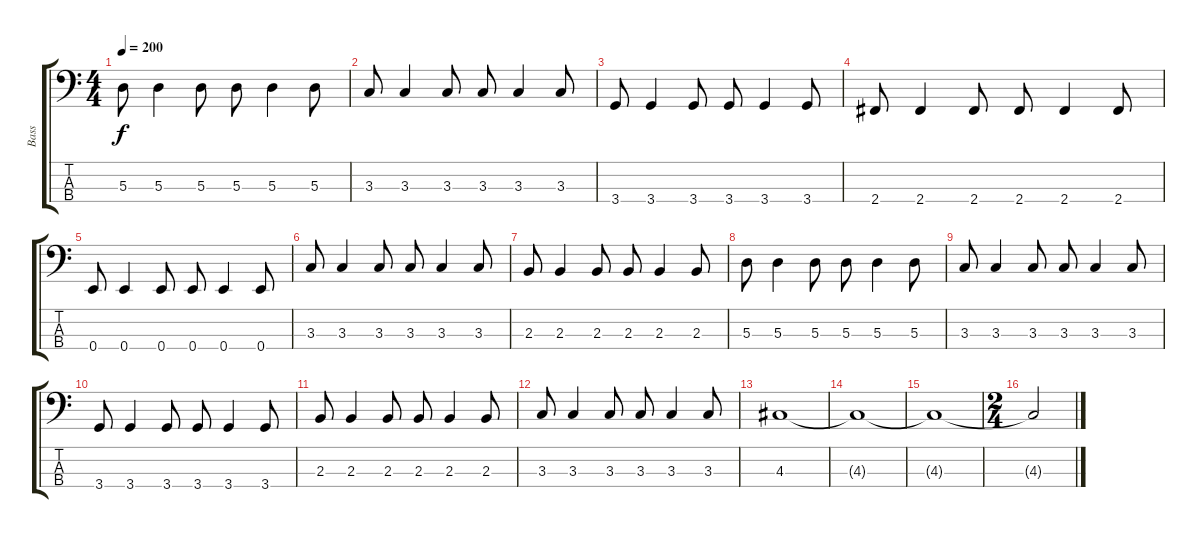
\track ("Bass" "Bass") {instrument electricbassfinger}
\staff {score tabs}
\tuning (G2 D2 A1 E1) {hide}
\ts (4 4)
\tempo 200
\clef f4
\ks c
5.3.8{dy f} 5.3.4 5.3.8 5.3.8 5.3.4 5.3.8 |
3.3.8 3.3.4 3.3.8 3.3.8 3.3.4 3.3.8 |
3.4.8 3.4.4 3.4.8 3.4.8 3.4.4 3.4.8 |
2.4.8 2.4.4 2.4.8 2.4.8 2.4.4 2.4.8 |
0.4.8 0.4.4 0.4.8 0.4.8 0.4.4 0.4.8 |
3.3.8 3.3.4 3.3.8 3.3.8 3.3.4 3.3.8 |
2.3.8 2.3.4 2.3.8 2.3.8 2.3.4 2.3.8 |
5.3.8 5.3.4 5.3.8 5.3.8 5.3.4 5.3.8 |
3.3.8 3.3.4 3.3.8 3.3.8 3.3.4 3.3.8 |
3.4.8 3.4.4 3.4.8 3.4.8 3.4.4 3.4.8 |
2.3.8 2.3.4 2.3.8 2.3.8 2.3.4 2.3.8 |
3.3.8 3.3.4 3.3.8 3.3.8 3.3.4 3.3.8 |
4.3.1 |
4.3{t}.1 |
4.3{t}.1 |
\ts (2 4)
4.3{t}.2
